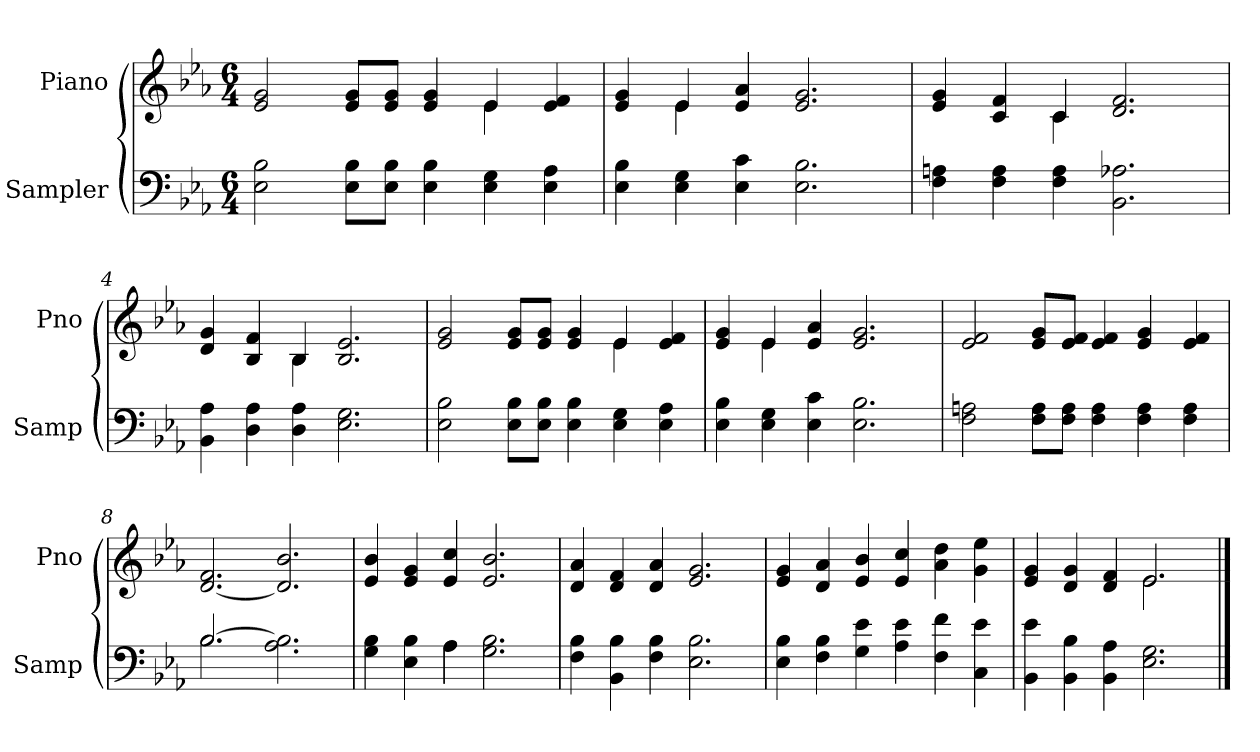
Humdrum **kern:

**kern	**kern
*part2	*part1
*staff2	*staff1
*I"Sampler	*I"Piano
*I'Samp	*I'Pno
*clefF4	*clefG2
*k[b-e-a-]	*k[b-e-a-]
*E-:	*E-:
*M6/4	*M6/4
=1	=1
*	*^
2E- 2B-	2e- 2g	1ryy
8E-\ 8B-\L	8e-/ 8g/L	.
8E-\ 8B-\J	8e-/ 8g/J	.
4E- 4B-	4e- 4g	.
4E- 4G	4e-/	4e-
4E- 4A-	4e- 4f	4ryy
=2	=2	=2
4E- 4B-	4e- 4g	4ryy
4E- 4G	4e-/	4e-
4E- 4c	4e- 4a-	1ryy
2.E- 2.B-	2.e- 2.g	.
=3	=3	=3
4F 4An	4e- 4g	2ryy
4F 4A	4c 4f	.
4F 4A	4c/	4c
2.BB- 2.A-X	2.d 2.f	2.ryy
=4	=4	=4
4BB- 4A-	4d 4g	2ryy
4D 4A-	4B- 4f	.
4D 4A-	4B-/	4B-
2.E- 2.G	2.B- 2.e-	2.ryy
=5	=5	=5
2E- 2B-	2e- 2g	1ryy
8E-\ 8B-\L	8e-/ 8g/L	.
8E-\ 8B-\J	8e-/ 8g/J	.
4E- 4B-	4e- 4g	.
4E- 4G	4e-/	4e-
4E- 4A-	4e- 4f	4ryy
=6	=6	=6
4E- 4B-	4e- 4g	4ryy
4E- 4G	4e-/	4e-
4E- 4c	4e- 4a-	1ryy
2.E- 2.B-	2.e- 2.g	.
*	*v	*v
=7	=7
2F 2An	2e- 2f
8F\ 8A\L	8e-/ 8g/L
8F\ 8A\J	8e-/ 8f/J
4F 4A	4e- 4f
4F 4A	4e- 4g
4F 4A	4e- 4f
=8	=8
*^	*
[2.B-/	2.B-	[2.d 2.f
2.A- 2.B-]	2.ryy	2.d] 2.b-
=9	=9	=9
4G 4B-	2ryy	4e- 4b-
4E- 4B-	.	4e- 4g
4A-\	4A-	4e- 4cc
2.G 2.B-	2.ryy	2.e- 2.b-
*v	*v	*
=10	=10
4F 4B-	4d 4a-
4BB- 4B-	4d 4f
4F 4B-	4d 4a-
2.E- 2.B-	2.e- 2.g
=11	=11
4E- 4B-	4e- 4g
4F 4B-	4d 4a-
4G 4e-	4e- 4b-
4A- 4e-	4e- 4cc
4F 4f	4a- 4dd
4C 4e-	4g 4ee-
=12	=12
*	*^
4BB- 4e-	4e- 4g	2.ryy
4BB- 4B-	4d 4g	.
4BB- 4A-	4d 4f	.
2.E- 2.G	2.e-/	2.e-
*	*v	*v
==	==
*-	*-
